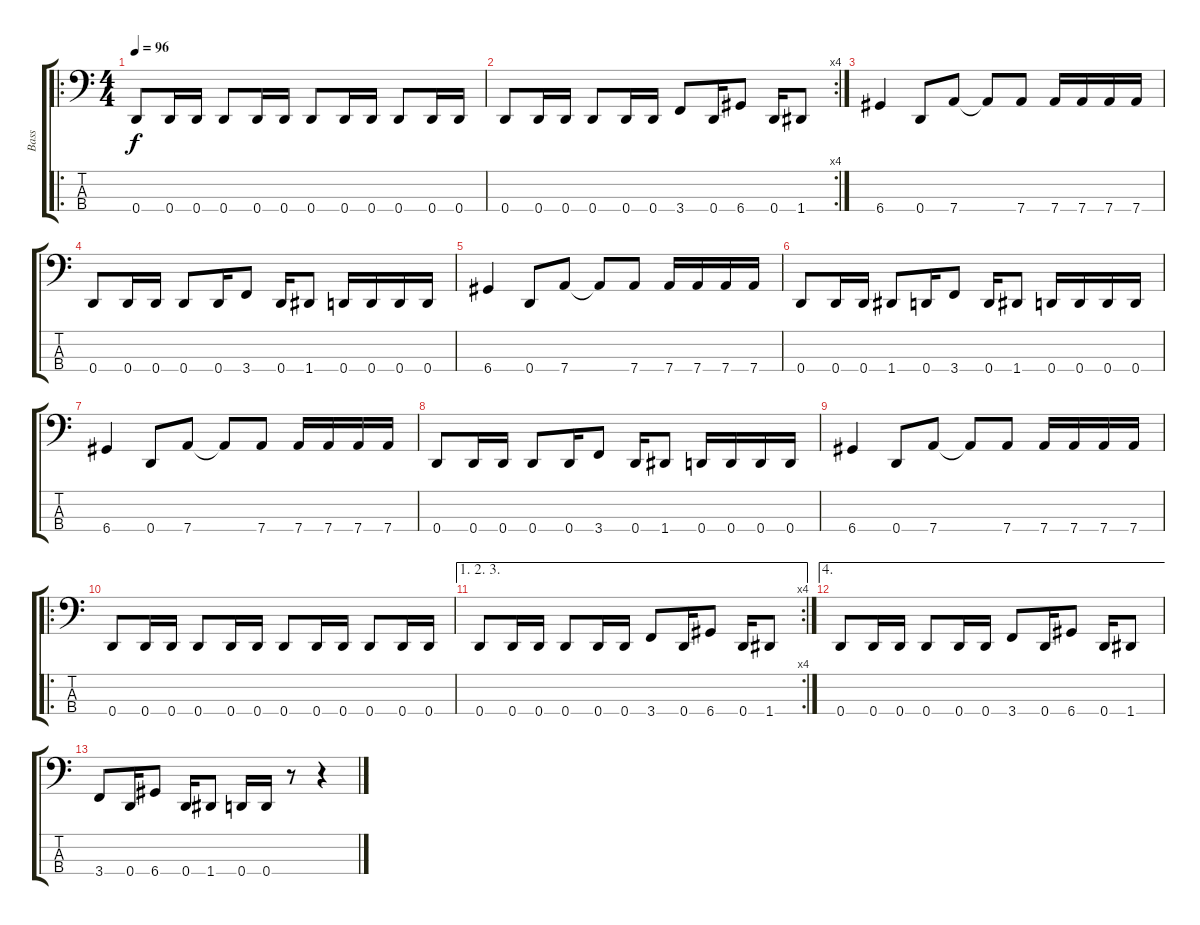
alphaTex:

\track ("Bass" "Bass") {instrument electricbasspick}
\staff {score tabs}
\tuning (F2 C2 G1 D1) {hide}
\ro
\ts (4 4)
\tempo 96
\clef f4
\ks c
0.4.8{dy f} 0.4.16 0.4.16 0.4.8 0.4.16 0.4.16 0.4.8 0.4.16 0.4.16 0.4.8 0.4.16 0.4.16 |
\rc 4
0.4.8 0.4.16 0.4.16 0.4.8 0.4.16 0.4.16 3.4.8 0.4.16 6.4.8 0.4.16 1.4.8 |
6.4.4 0.4.8 7.4.8 7.4{t}.8 7.4.8 7.4.16 7.4.16 7.4.16 7.4.16 |
0.4.8 0.4.16 0.4.16 0.4.8 0.4.16 3.4.8 0.4.16 1.4.8 0.4.16 0.4.16 0.4.16 0.4.16 |
6.4.4 0.4.8 7.4.8 7.4{t}.8 7.4.8 7.4.16 7.4.16 7.4.16 7.4.16 |
0.4.8 0.4.16 0.4.16 1.4.8 0.4.16 3.4.8 0.4.16 1.4.8 0.4.16 0.4.16 0.4.16 0.4.16 |
6.4.4 0.4.8 7.4.8 7.4{t}.8 7.4.8 7.4.16 7.4.16 7.4.16 7.4.16 |
0.4.8 0.4.16 0.4.16 0.4.8 0.4.16 3.4.8 0.4.16 1.4.8 0.4.16 0.4.16 0.4.16 0.4.16 |
6.4.4 0.4.8 7.4.8 7.4{t}.8 7.4.8 7.4.16 7.4.16 7.4.16 7.4.16 |
\ro
0.4.8 0.4.16 0.4.16 0.4.8 0.4.16 0.4.16 0.4.8 0.4.16 0.4.16 0.4.8 0.4.16 0.4.16 |
\ae (1 2 3)
\rc 4
0.4.8 0.4.16 0.4.16 0.4.8 0.4.16 0.4.16 3.4.8 0.4.16 6.4.8 0.4.16 1.4.8 |
\ae 4
0.4.8 0.4.16 0.4.16 0.4.8 0.4.16 0.4.16 3.4.8 0.4.16 6.4.8 0.4.16 1.4.8 |
3.4.8 0.4.16 6.4.8 0.4.16 1.4.8 0.4.16 0.4.16 r.8 r.4
